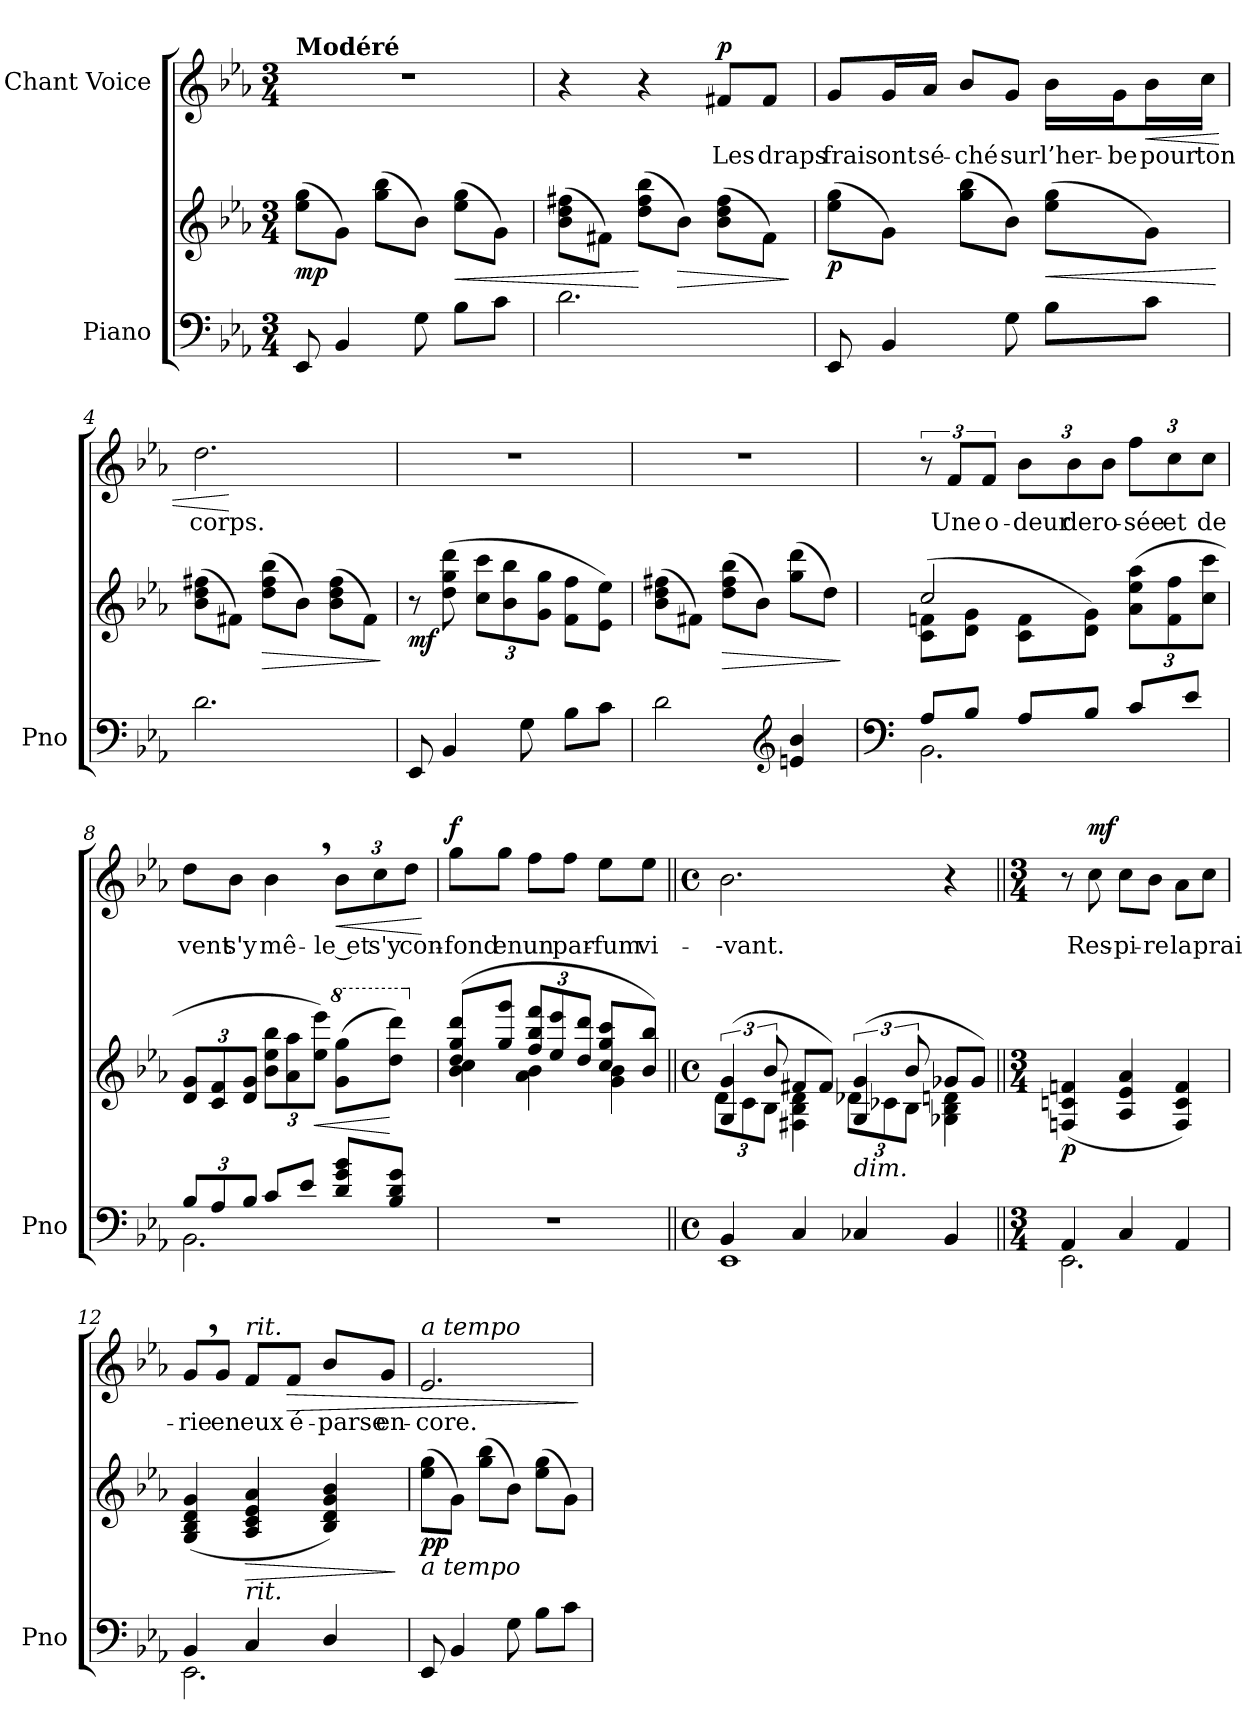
**kern	**kern	**dynam	**kern	**text	**dynam
*part2	*part2	*part2	*part1	*part1	*part1
*staff3	*staff2	*staff2/3	*staff1	*staff1	*staff1
*I"Piano	*	*	*I"Chant Voice	*	*
*I'Pno	*	*	*	*	*
*clefF4	*clefG2	*	*clefG2	*	*
*k[b-e-a-]	*k[b-e-a-]	*	*k[b-e-a-]	*	*
*M3/4	*M3/4	*	*M3/4	*	*
=1	=1	=1	=1	=1	=1
!	!	!	!LO:TX:a:B:t=Modéré	!	!
!	!	!LO:DY:b	!	!	!
8EE-/	(8ee-\ 8gg\L	mp	2.r	.	.
4BB-/	8g\J)	.	.	.	.
.	(8gg\ 8bb-\L	.	.	.	.
8G\	8b-\J)	.	.	.	.
!	!	!LO:HP:b	!	!	!
8B-\L	(8ee-\ 8gg\L	<	.	.	.
8c\J	8g\J)	.	.	.	.
=2	=2	=2	=2	=2	=2
2.d\	(8b-\ 8dd\ 8ff#X\L	.	4r	.	.
.	8f#X\J)	.	.	.	.
.	(8dd\ 8ff#\ 8bb-\L	[	4r	.	.
!	!	!LO:HP:b	!	!	!
.	8b-\J)	>	.	.	.
!	!	!	!	!LO:LY:b	!LO:DY:a
.	(8b-\ 8dd\ 8ff#\L	.	8f#X/L	Les	p
!	!	!	!	!LO:LY:b	!
.	8f#\J)	.	8f#/J	draps	.
.	.	]	.	.	.
=3	=3	=3	=3	=3	=3
!	!	!LO:DY:b	!	!LO:LY:b	!
8EE-/	(8ee-\ 8gg\L	p	8g/L	frais	.
!	!	!	!	!LO:LY:b	!
4BB-/	8g\J)	.	16g/L	ont	.
!	!	!	!	!LO:LY:b	!
.	.	.	16a-/JJ	sé-	.
!	!	!	!	!LO:LY:b	!
.	(8gg\ 8bb-\L	.	8b-/L	-ché	.
!	!	!	!	!LO:LY:b	!
8G\	8b-\J)	.	8g/J	sur	.
!	!	!LO:HP:b	!	!LO:LY:b	!
8B-\L	(8ee-\ 8gg\L	<	16b-\LL	l’her-	.
!	!	!	!	!LO:LY:b	!
.	.	.	16g\J	-be	.
!	!	!	!	!LO:LY:b	!LO:HP:b
8c\J	8g\J)	.	16b-\L	pour	<
!	!	!	!	!LO:LY:b	!
.	.	.	16cc\JJ	ton	.
.	.	[	.	.	.
!!LO:LB:g=z
=4	=4	=4	=4	=4	=4
!	!	!	!	!LO:LY:b	!
*	*	*	*^	*	*
2.d\	(8b-\ 8dd\ 8ff#X\L	.	2.dd\	8ryy	corps.	.
.	8f#X\J)	.	.	2ryy	.	[
!	!	!LO:HP:b	!	!	!	!
.	(8dd\ 8ff#\ 8bb-\L	>	.	.	.	.
.	8b-\J)	.	.	.	.	.
.	(8b-\ 8dd\ 8ff#\L	.	.	.	.	.
.	8f#\J)	.	.	8ryy	.	.
*	*	*	*v	*v	*	*
.	.	]	.	.	.
=5	=5	=5	=5	=5	=5
!	!	!LO:DY:b	!	!	!
8EE-/	8r	mf	2.r	.	.
4BB-/	(8dd\ 8gg\ 8ddd\	.	.	.	.
*	*Xbrackettup	*	*	*	*
.	12cc\ 12ccc\L	.	.	.	.
.	12b-\ 12bb-\	.	.	.	.
8G\	.	.	.	.	.
.	12g\ 12gg\J	.	.	.	.
8B-\L	8f\ 8ff\L	.	.	.	.
8c\J	8e-\ 8ee-\J)	.	.	.	.
=6	=6	=6	=6	=6	=6
2d\	(8b-\ 8dd\ 8ff#X\L	.	2.r	.	.
.	8f#X\J)	.	.	.	.
!	!	!LO:HP:b	!	!	!
.	(8dd\ 8ff#\ 8bb-\L	>	.	.	.
.	8b-\J)	.	.	.	.
*clefG2	*	*	*	*	*
4en/ 4b-/	(8gg\ 8ddd\L	.	.	.	.
.	8dd\J)	.	.	.	.
.	.	]	.	.	.
=7	=7	=7	=7	=7	=7
*clefF4	*	*	*	*	*
*^	*^	*	*	*	*
8A-/L	2.BB-\	(8c\ 8fn\L	2cc/	.	12r	.	.
!	!	!	!	!	!	!LO:LY:b	!
.	.	.	.	.	12f/L	Une	.
8B-/J	.	8d\ 8g\J	.	.	.	.	.
!	!	!	!	!	!	!LO:LY:b	!
.	.	.	.	.	12f/J	o-	.
*	*	*	*	*	*Xbrackettup	*	*
!	!	!	!	!	!	!LO:LY:b	!
8A-/L	.	8c\ 8f\L	.	.	12b-\L	-deur	.
!	!	!	!	!	!	!LO:LY:b	!
.	.	.	.	.	12b-\	de	.
8B-/J	.	8d\ 8g\J)	.	.	.	.	.
!	!	!	!	!	!	!LO:LY:b	!
.	.	.	.	.	12b-\J	ro-	.
!	!	!	!	!	!	!LO:LY:b	!
8c/L	.	(>12a-\ 12ee-\ 12aa-\L	4ryy	.	12ff\L	-sée	.
!	!	!	!	!	!	!LO:LY:b	!
.	.	12f\ 12ff\	.	.	12cc\	et	.
8e-/J	.	.	.	.	.	.	.
!	!	!	!	!	!	!LO:LY:b	!
.	.	12cc\ 12ccc\J	.	.	12cc\J	de	.
*	*	*v	*v	*	*	*	*
!!LO:LB:g=z
=8	=8	=8	=8	=8	=8	=8
*Xbrackettup	*	*	*	*	*	*
!	!	!	!	!	!LO:LY:b	!
12B-/L	2.BB-\	12d/ 12g/L	.	8dd\L	vent	.
12A-/	.	12c/ 12f/	.	.	.	.
!	!	!	!	!	!LO:LY:b	!
.	.	.	.	8b-\J	s'y	.
12B-/J	.	12d/ 12g/J	.	.	.	.
!	!	!	!	!	!LO:LY:b	!
8c/L	.	12b-\ 12ee-\ 12bb-\L	.	4b-,\	mê-	.
.	.	12a-\ 12aa-\	.	.	.	.
8e-/J	.	.	.	.	.	.
!	!	!	!LO:HP:b	!	!	!
.	.	12ee-\ 12eee-\J)	<	.	.	.
*	*	*8va	*	*	*	*
*	*	*	*	*brackettup	*	*
!	!	!	!	!	!LO:LY:b	!LO:HP:b
8d/ 8g/ 8b-/L	.	(8gg\ 8ggg\L	.	12b-\L	-le et	<
!	!	!	!	!	!LO:LY:b	!
.	.	.	.	12cc\	s'y	.
8B-/ 8d/ 8g/J	.	8ddd\ 8dddd\J)	[	.	.	.
!	!	!	!	!	!LO:LY:b	!
.	.	.	.	12dd\J	con-	.
*v	*v	*	*	*	*	*
.	.	.	.	.	[
=9	=9	=9	=9	=9	=9
*	*X8va	*	*	*	*
*	*^	*	*	*	*
!	!	!	!	!	!LO:LY:b	!LO:DY:a
2.r	(8dd/ 8gg/ 8ddd/L	4b-\ 4cc\	.	8gg\L	-fond	f
!	!	!	!LO:DY:b	!	!LO:LY:b	!
!	!	!	!LO:DY:n=1:b	!	!	!
.	8gg/ 8ggg/J	.	f other-dynamics	8gg\J	en	.
!	!	!	!	!	!LO:LY:b	!
.	12ff/ 12bb-/ 12fff/L	4a-\ 4b-\	.	8ff\L	un	.
.	12ee-/ 12eee-/	.	.	.	.	.
!	!	!	!	!	!LO:LY:b	!
.	.	.	.	8ff\J	par-	.
.	12dd/ 12ddd/J	.	.	.	.	.
!	!	!	!	!	!LO:LY:b	!
.	8cc/ 8gg/ 8ccc/L	4g\ 4b-\	.	8ee-\L	-fum	.
!	!	!	!	!	!LO:LY:b	!
.	8b-/ 8bb-/J)	.	.	8ee-\J	vi-	.
!!LO:PB:g=z
=10||	=10||	=10||	=10||	=10||	=10||	=10||
*M4/4	*M4/4	*	*	*M4/4	*	*
*met(c)	*met(c)	*	*	*met(c)	*	*
*^	*	*	*	*	*	*
*	*	*brackettup	*Xbrackettup	*	*	*	*
!	!	!	!	!	!	!LO:LY:b	!
4BB-/	1EE-	(6G/ 6g/	12d\L	.	2.b-\	--vant.	.
.	.	.	12c\	.	.	.	.
.	.	12b-/	12B-\J	.	.	.	.
4C/	.	8f#X/L	4F#X\ 4B-\ 4d\	.	.	.	.
.	.	8f#/J)	.	.	.	.	.
*	*	*brackettup	*Xbrackettup	*	*	*	*
!	!	!LO:TX:b:i:t=dim.	!	!	!	!	!
4C-X/	.	(6G/ 6g/	12d-X\L	.	.	.	.
.	.	.	12c-X\	.	.	.	.
.	.	12b-/	12B-\J	.	.	.	.
4BB-/	.	8g-X/L	4G-X\ 4B-\ 4dn\	.	4r	.	.
.	.	8g-/J)	.	.	.	.	.
*	*	*v	*v	*	*	*	*
=11||	=11||	=11||	=11||	=11||	=11||	=11||
*M3/4	*	*M3/4	*	*M3/4	*	*
!	!	!	!LO:DY:b	!	!	!
4AA-/	2.EE-\	(4Fn/ 4cn/ 4fn/	p	8r	.	.
!	!	!	!	!	!LO:LY:b	!LO:DY:a
.	.	.	.	8cc\	Res-	mf
!	!	!	!	!	!LO:LY:b	!
4C/	.	4A-/ 4e-/ 4a-/	.	8cc\L	-pi-	.
!	!	!	!	!	!LO:LY:b	!
.	.	.	.	8b-\J	-re	.
!	!	!	!	!	!LO:LY:b	!
4AA-/	.	4F/ 4c/ 4f/)	.	8a-\L	la	.
!	!	!	!	!	!LO:LY:b	!
.	.	.	.	8cc\J	prai-	.
=12	=12	=12	=12	=12	=12	=12
!	!	!	!	!	!LO:LY:b	!
4BB-/	2.EE-\	(4G/ 4B-/ 4d/ 4g/	.	8g,/L	-rie	.
!	!	!	!	!	!LO:LY:b	!
.	.	.	.	8g/J	en	.
!	!	!	!	!LO:TX:a:i:t=rit.	!	!
!	!	!LO:TX:b:i:t=rit.	!	!	!	!
!	!	!	!LO:HP:b	!	!LO:LY:b	!
4C/	.	4A-/ 4c/ 4e-/ 4a-/	>	8f/L	eux	.
!	!	!	!	!	!LO:LY:b	!LO:HP:b
.	.	.	.	8f/J	é-	>
!	!	!	!	!	!LO:LY:b	!
4D/	.	4B-/ 4d/ 4g/ 4b-/)	.	8b-/L	-parse	.
!	!	!	!	!	!LO:LY:b	!
.	.	.	.	8g/J	en-	.
*v	*v	*	*	*	*	*
.	.	]	.	.	.
!!LO:LB:g=z
=13	=13	=13	=13	=13	=13
!	!	!	!LO:TX:a:i:t=a tempo	!	!
!	!LO:TX:b:i:t=a tempo	!	!	!	!
!	!	!LO:DY:b	!	!LO:LY:b	!
8EE-/	(8ee-\ 8gg\L	pp	2.e-/	-core.	.
4BB-/	8g\J)	.	.	.	.
.	(8gg\ 8bb-\L	.	.	.	.
8G\	8b-\J)	.	.	.	.
8B-\L	(8ee-\ 8gg\L	.	.	.	.
8c\J	8g\J)	.	.	.	.
.	.	.	.	.	]
=	=	=	=	=	=
*-	*-	*-	*-	*-	*-
